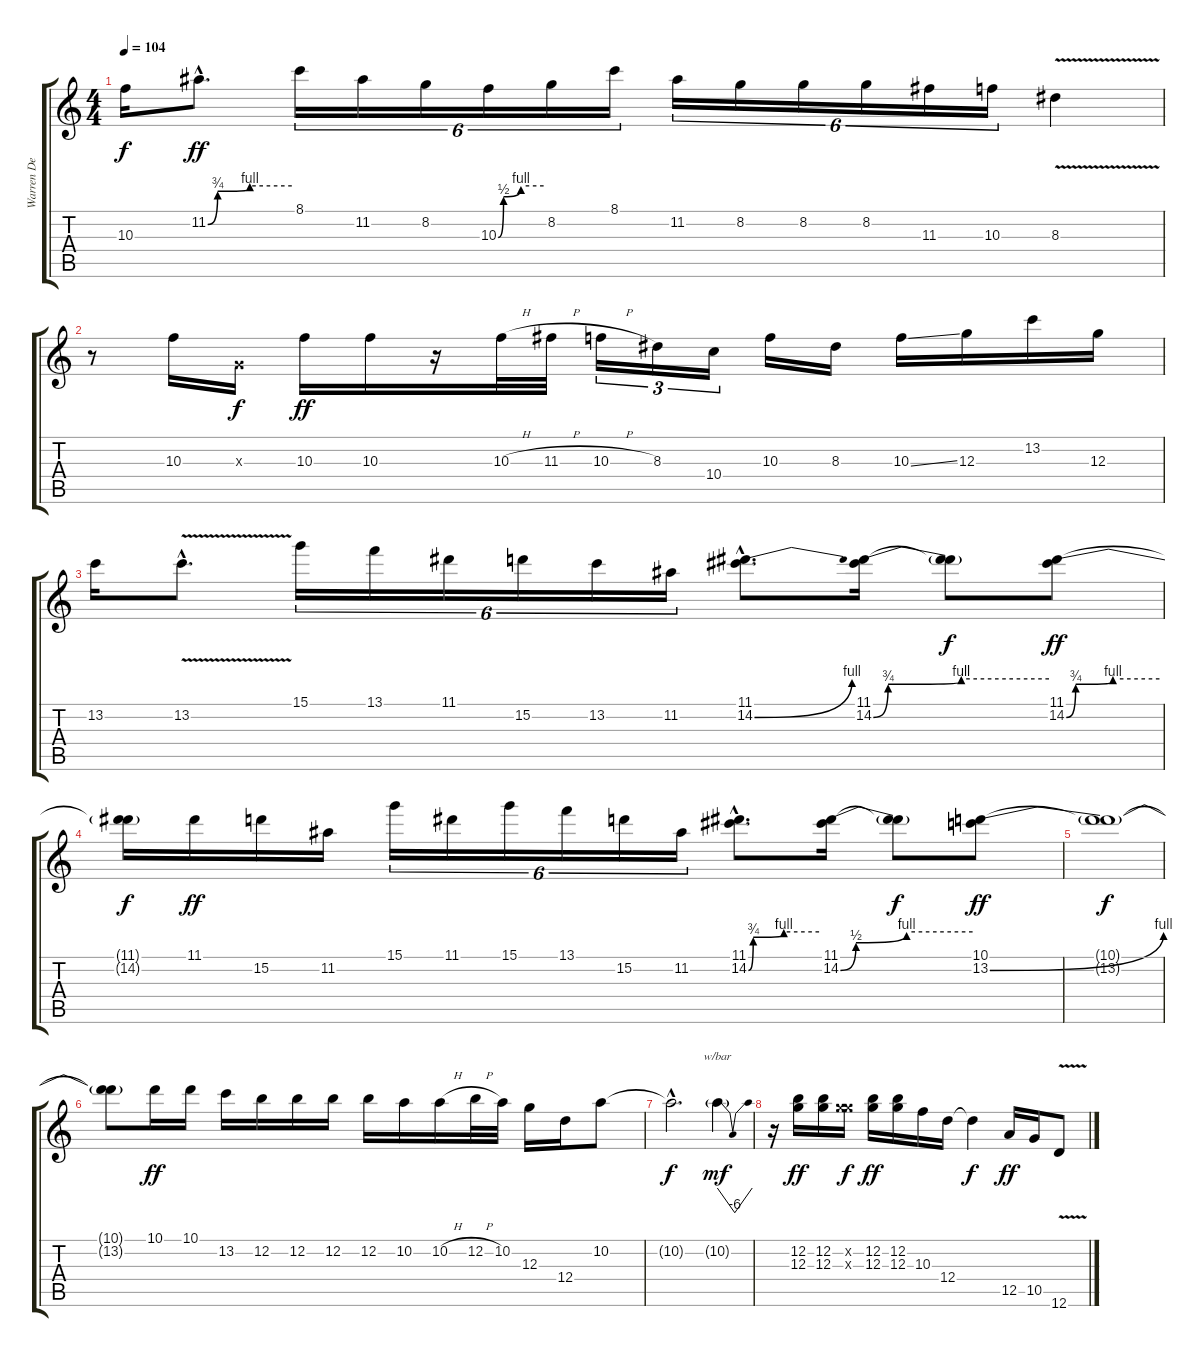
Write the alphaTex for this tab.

\track ("Warren De Martini - Lead Guitar" "Warren De ") {instrument distortionguitar}
\staff {score tabs}
\tuning (E4 B3 G3 D3 A2 D2) {hide}
\ts (4 4)
\tempo 104
\clef g2
\ks c
10.3{t}.16{dy f} 11.2{be (custom 0 0 7 3 30 4 60 4) hac}.8{d dy ff} 8.1.16{tu (6 4)} 11.2.16{tu (6 4)} 8.2.16{tu (6 4)} 10.3{be (custom 0 0 7 2 30 4 60 4)}.16{tu (6 4)} 8.2.16{tu (6 4)} 8.1.16{tu (6 4)} 11.2.16{tu (6 4)} 8.2.16{tu (6 4)} 8.2.16{tu (6 4)} 8.2.16{tu (6 4)} 11.3.16{tu (6 4)} 10.3.16{tu (6 4)} 8.3{v}.4 |
r.8 10.3.16 0.3{x}.16{dy f} 10.3.16{dy ff} 10.3.16 r.16 10.3{h}.32 11.3{h}.32 10.3{h}.16{tu (3 2)} 8.3.16{tu (3 2)} 10.4.16{tu (3 2)} 10.3.16 8.3.16 10.3{ss}.16 12.3.16 13.2.16 12.3.16 |
13.2.16 13.2{v hac}.8{d} 15.1.16{tu (6 4)} 13.1.16{tu (6 4)} 11.1.16{tu (6 4)} 15.2.16{tu (6 4)} 13.2.16{tu (6 4)} 11.2.16{tu (6 4)} (11.1{hac} 14.2{be (bend 0 0 60 4) hac}).8{d} (11.1 14.2{be (custom 0 0 5 3 30 4 60 4)}).16 (11.1{t} 14.2{t}).8{dy f} (11.1 14.2{be (custom 0 0 6 3 30 4 60 4)}).8{dy ff} |
(11.1{t} 14.2{t}).16{dy f} 11.1.16{dy ff} 15.2.16 11.2.16 15.1.16{tu (6 4)} 11.1.16{tu (6 4)} 15.1.16{tu (6 4)} 13.1.16{tu (6 4)} 15.2.16{tu (6 4)} 11.2.16{tu (6 4)} (11.1{hac} 14.2{be (custom 0 0 4 3 30 4 60 4) hac}).8{d} (11.1 14.2{be (custom 0 0 7 2 30 4 60 4)}).16 (11.1{t} 14.2{t}).8{dy f} (10.1 13.2{be (bend 0 0 60 4)}).8{dy ff} |
(10.1{t} 13.2{t}).1{dy f} |
(10.1{t} 13.2{t}).8 10.1.16{dy ff} 10.1.16 13.2.16 12.2.16 12.2.16 12.2.16 12.2.16 10.2.16 10.2{h}.16 12.2{h}.32 10.2.32 12.3.16 12.4.16 10.2.8 |
10.2{hac t}.2{d dy f} 10.2{g}.4{tbe (dip default 0 0 30 -24 60 0) dy mf} |
r.16 (12.2 12.3).16{dy ff} (12.2 12.3).16 (8.2{x} 12.3{x}).16{dy f} (12.2 12.3).16{dy ff} (12.2 12.3).16 10.3.16 12.4.16 12.4{t}.4{dy f} 12.5.16{dy ff} 10.5.16 12.6{v}.8
